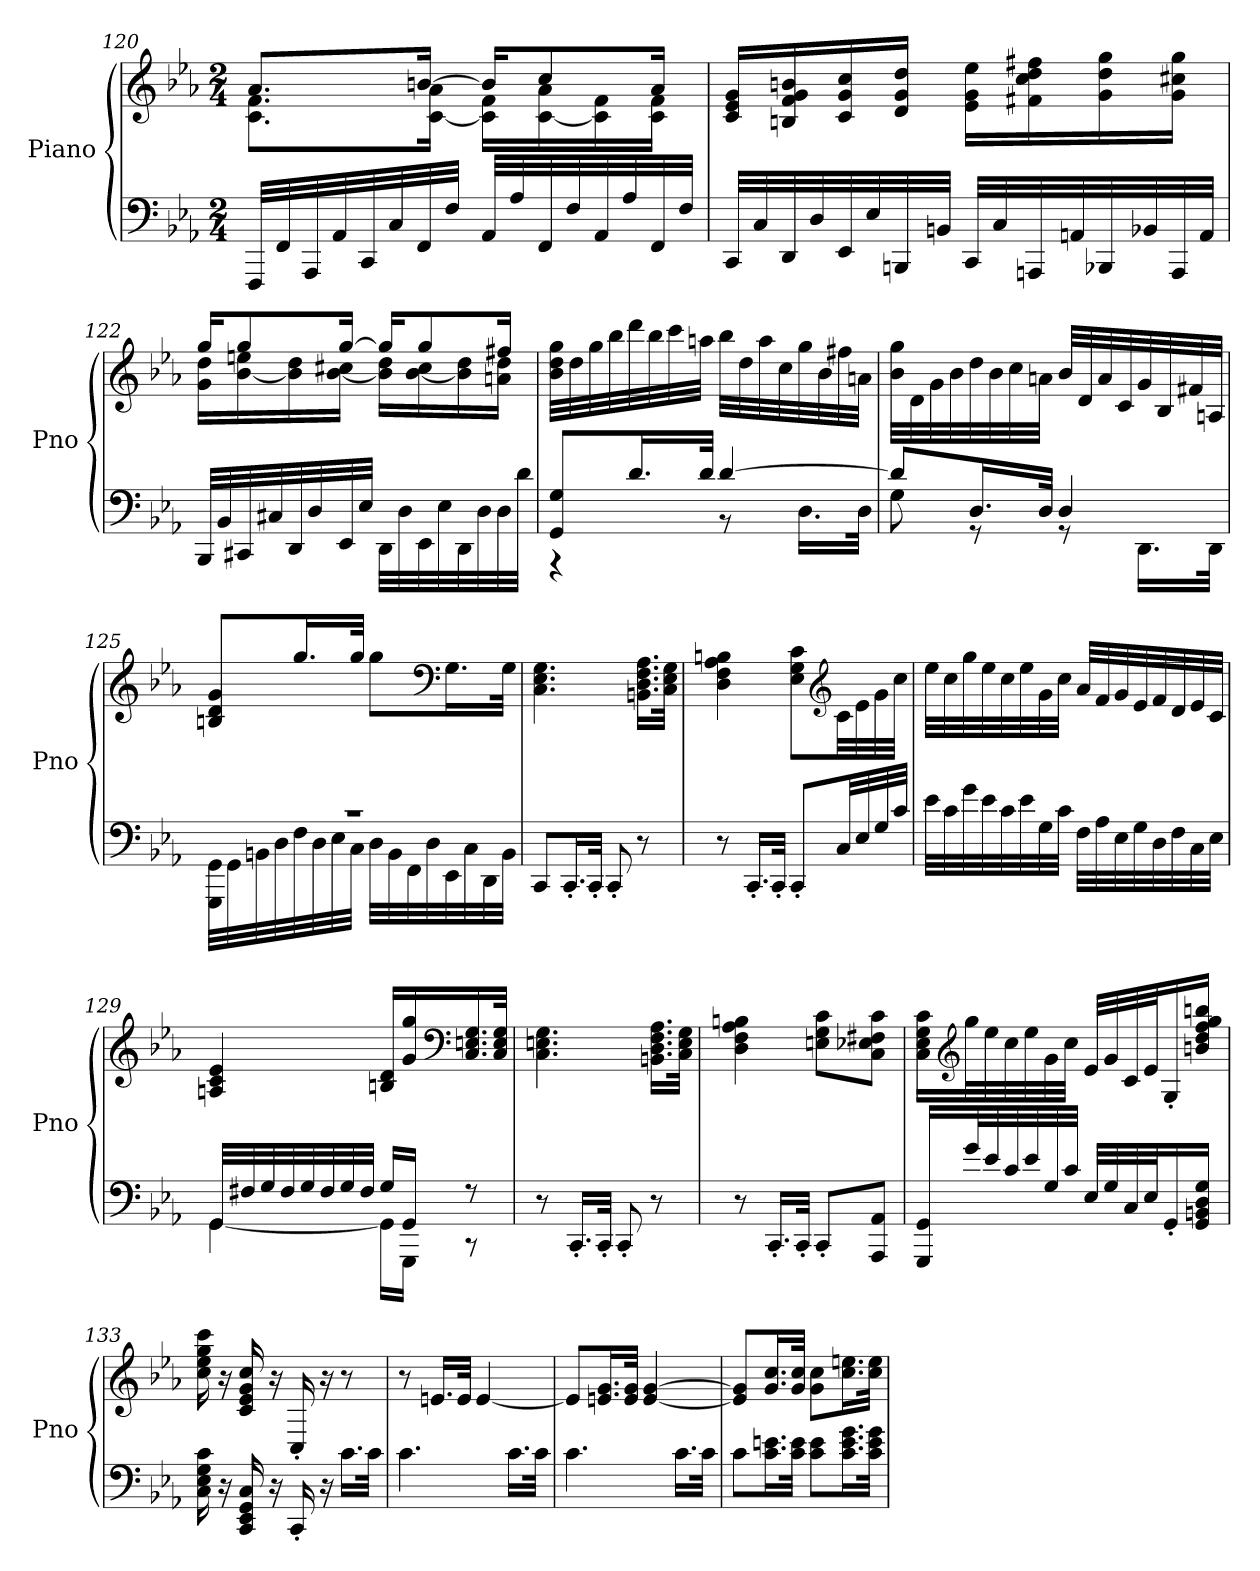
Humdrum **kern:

**kern	**kern
*part2	*part1
*staff2	*staff1
*I"Piano	*I"Piano
*I'Pno	*I'Pno
*clefF4	*clefG2
*k[b-e-a-]	*k[b-e-a-]
*M2/4	*M2/4
=120	=120
*	*^
32FFF/LLL	8.a-/L	8.c\ 8.f\L
32FF/	.	.
32AAA-/	.	.
32AA-/	.	.
32CC/	.	.
32C/	.	.
32FF/	[16bn/Jk	[16c\ 16a-\Jk
32F/JJJ	.	.
32AA-/LLL	16b/KL]	16c\] 16f\LL
32A-/	.	.
32FF/	8cc/	[16c\ 16a-\
32F/	.	.
32AA-/	.	16c\] 16f\
32A-/	.	.
32FF/	16a-/Jk	16c\ 16f\JJ
32F/JJJ	.	.
*	*v	*v
=121	=121
32CC/LLL	16c/ 16e-/ 16g/LL
32C/	.
32DD/	16Bn/ 16f/ 16g/ 16bn/
32D/	.
32EE-/	16c/ 16g/ 16cc/
32E-/	.
32BBBn/	16d/ 16g/ 16dd/JJ
32BBn/JJJ	.
32CC/LLL	16e-\ 16g\ 16ee-\LL
32C/	.
32AAAn/	16f#X\ 16cc\ 16dd\ 16ff#X\
32AAn/	.
32BBB-X/	16g\ 16dd\ 16gg\
32BB-X/	.
32AAA/	16g\ 16cc#X\ 16gg\JJ
32AA/JJJ	.
=122	=122
*	*^
32BBB-/LLL	16gg/KL	16g\ 16dd\LL
32BB-/	.	.
32CC#X/	8gg/	[16b-\ 16een\
32C#X/	.	.
32DD/	.	16b-\] 16dd\
32D/	.	.
32EE-/	[16gg/Jk	[16b-\ 16cc#X\JJ
32E-/JJJ	.	.
32DD\LLL	16gg/KL]	16b-\] 16dd\LL
32D\	.	.
32EE-\	8gg/	[16b-\ 16cc#\
32E-\	.	.
32DD\	.	16b-\] 16dd\
32D\	.	.
32D\	16ff#X/Jk	16an\ 16dd\JJ
32d\JJJ	.	.
*	*v	*v
=123	=123
*^	*
8GG/ 8G/L	4r	32b-\ 32dd\ 32gg\LLL
.	.	32dd\
.	.	32gg\
.	.	32bb-\
16.d/L	.	32ddd\
.	.	32bb-\
.	.	32ccc\
32d/JJk	.	32aan\JJJ
[4d/	8r	32bb-\LLL
.	.	32dd\
.	.	32aa\
.	.	32cc\
.	16.D\LL	32gg\
.	.	32b-\
.	.	32ff#X\
.	32D\JJk	32an\JJJ
=124	=124	=124
8d/L]	8G\	32b-\ 32gg\LLL
.	.	32d\
.	.	32g\
.	.	32b-\
16.D/L	8r	32dd\
.	.	32b-\
.	.	32cc\
32D/JJk	.	32an\JJJ
4D/	8r	32b-/LLL
.	.	32d/
.	.	32a/
.	.	32c/
.	16.DD\LL	32g/
.	.	32B-/
.	.	32f#X/
.	32DD\JJk	32An/JJJ
=125	=125	=125
2r	32GGG\ 32GG\LLL	8Bn/ 8d/ 8g/L
.	32GG\	.
.	32BBn\	.
.	32D\	.
.	32F\	16.gg/L
.	32D\	.
.	32E-\	.
.	32C\JJJ	32gg/JJk
.	32D\LLL	8gg\L
.	32BB\	.
.	32FF\	.
.	32D\	.
*	*	*clefF4
.	32EE-\	16.G\L
.	32C\	.
.	32DD\	.
.	32BB\JJJ	32G\JJk
*v	*v	*
=126	=126
8CC/L	4.C\ 4.E-\ 4.G\
16.CC'/L	.
32CC'/JJk	.
8CC'/	.
8r	16.BBn\ 16.D\ 16.F\ 16.A-\LL
.	32C\ 32E-\ 32G\JJk
=127	=127
8r	4D\ 4F\ 4A-\ 4Bn\
16.CC'/LL	.
32CC'/JJk	.
8CC'/L	8E-\ 8G\ 8c\L
*	*clefG2
32C/LL	32c\LL
32E-/	32e-\
32G/	32g\
32c/JJJ	32cc\JJJ
=128	=128
32e-\LLL	32ee-\LLL
32c\	32cc\
32g\	32gg\
32e-\	32ee-\
32c\	32cc\
32e-\	32ee-\
32G\	32g\
32c\JJJ	32cc\JJJ
32F\LLL	32a-/LLL
32A-\	32f/
32E-\	32g/
32G\	32e-/
32D\	32f/
32F\	32d/
32C\	32e-/
32E-\JJJ	32c/JJJ
=129	=129
*^	*
32GG/LLL	[4GG\	4An/ 4c/ 4e-/
32F#X/	.	.
32G/	.	.
32F#/	.	.
32G/	.	.
32F#/	.	.
32G/	.	.
32F#/JJJ	.	.
16G/LL	16GG\LL]	16Bn/ 16d/LL
16GG/JJ	16GGG\JJ	16g/ 16gg/
*	*	*clefF4
8r	8r	16.C/ 16.En/ 16.G/
.	.	32C/ 32E/ 32G/JJk
*v	*v	*
=130	=130
8r	4.C\ 4.En\ 4.G\
16.CC'/LL	.
32CC'/JJk	.
8CC'/	.
8r	16.BBn\ 16.D\ 16.F\ 16.A-\LL
.	32C\ 32E\ 32G\JJk
=131	=131
8r	4D\ 4F\ 4A-\ 4Bn\
16.CC'/LL	.
32CC'/JJk	.
8CC'/L	8En\ 8G\ 8c\L
8AAA-/ 8AA-/J	8C\ 8E-X\ 8F#X\ 8c\J
=132	=132
16GGG/ 16GG/LL	16C\ 16E-\ 16G\ 16c\LL
*	*clefG2
32g/L	32gg\L
32e-/	32ee-\
32c/	32cc\
32e-/	32ee-\
32G/	32g\
32c/JJJ	32cc\JJJ
32E-/LLL	32e-/LLL
32G/	32g/
32C/	32c/
32E-/J	32e-/J
16GG'/	16G'/
16GG/ 16BBn/ 16D/ 16G/JJ	16bn/ 16dd/ 16ff/ 16gg/ 16bbn/JJ
=133	=133
16C\ 16E-\ 16G\ 16c\	16cc\ 16ee-\ 16gg\ 16ccc\
16r	16r
16CC/ 16EE-/ 16GG/ 16C/	16c/ 16e-/ 16g/ 16cc/
16r	16r
16CC'/	16C'/
16r	16r
16.c\LL	8r
32c\JJk	.
=134	=134
4.c\	8r
.	16.en/LL
.	32e/JJk
.	[4e/
16.c\LL	.
32c\JJk	.
=135	=135
4.c\	8e/L]
.	16.en/ 16.g/L
.	32e/ 32g/JJk
.	[4e/ [4g/
16.c\LL	.
32c\JJk	.
=136	=136
8c\L	8e/] 8g/]L
16.c\ 16.en\L	16.g/ 16.cc/L
32c\ 32e\JJk	32g/ 32cc/JJk
8c\ 8e\L	8g\ 8cc\L
16.c\ 16.e\ 16.g\L	16.cc\ 16.een\L
32c\ 32e\ 32g\JJk	32cc\ 32ee\JJk
=	=
*-	*-
